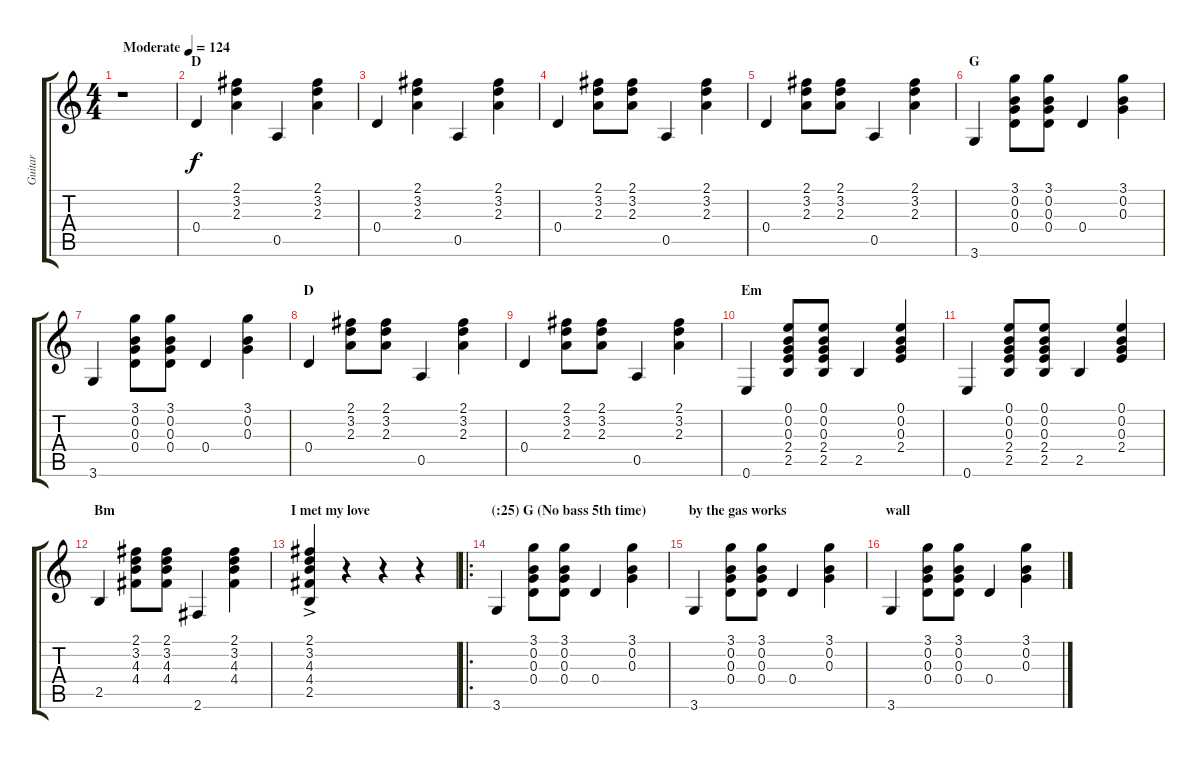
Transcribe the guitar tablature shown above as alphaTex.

\track ("Guitar" "Guitar") {instrument acousticguitarsteel}
\staff {score tabs}
\tuning (E4 B3 G3 D3 A2 E2) {hide}
\ts (4 4)
\tempo (124 "Moderate")
\clef g2
\ks c
r.1{dy f instrument acousticguitarsteel} |
\section ("" "D")
0.4.4 (2.1 3.2 2.3).4 0.5.4 (2.1 3.2 2.3).4 |
0.4.4 (2.1 3.2 2.3).4 0.5.4 (2.1 3.2 2.3).4 |
0.4.4 (2.1 3.2 2.3).8 (2.1 3.2 2.3).8 0.5.4 (2.1 3.2 2.3).4 |
0.4.4 (2.1 3.2 2.3).8 (2.1 3.2 2.3).8 0.5.4 (2.1 3.2 2.3).4 |
\section ("" "G")
3.6.4 (3.1 0.2 0.3 0.4).8 (3.1 0.2 0.3 0.4).8 0.4.4 (3.1 0.2 0.3).4 |
3.6.4 (3.1 0.2 0.3 0.4).8 (3.1 0.2 0.3 0.4).8 0.4.4 (3.1 0.2 0.3).4 |
\section ("" "D")
0.4.4 (2.1 3.2 2.3).8 (2.1 3.2 2.3).8 0.5.4 (2.1 3.2 2.3).4 |
0.4.4 (2.1 3.2 2.3).8 (2.1 3.2 2.3).8 0.5.4 (2.1 3.2 2.3).4 |
\section ("" "Em")
0.6.4 (0.1 0.2 0.3 2.4 2.5).8 (0.1 0.2 0.3 2.4 2.5).8 2.5.4 (0.1 0.2 0.3 2.4).4 |
0.6.4 (0.1 0.2 0.3 2.4 2.5).8 (0.1 0.2 0.3 2.4 2.5).8 2.5.4 (0.1 0.2 0.3 2.4).4 |
\section ("" "Bm")
2.5.4 (2.1 3.2 4.3 4.4).8 (2.1 3.2 4.3 4.4).8 2.6.4 (2.1 3.2 4.3 4.4).4 |
\section ("" "I met my love")
(2.1 3.2 4.3 4.4 2.5{ac}).4 r.4 r.4 r.4 |
\ro
\section ("" "(:25) G (No bass 5th time)")
3.6.4 (3.1 0.2 0.3 0.4).8 (3.1 0.2 0.3 0.4).8 0.4.4 (3.1 0.2 0.3).4 |
\section ("" "by the gas works ")
3.6.4 (3.1 0.2 0.3 0.4).8 (3.1 0.2 0.3 0.4).8 0.4.4 (3.1 0.2 0.3).4 |
\section ("" "wall")
3.6.4 (3.1 0.2 0.3 0.4).8 (3.1 0.2 0.3 0.4).8 0.4.4 (3.1 0.2 0.3).4
